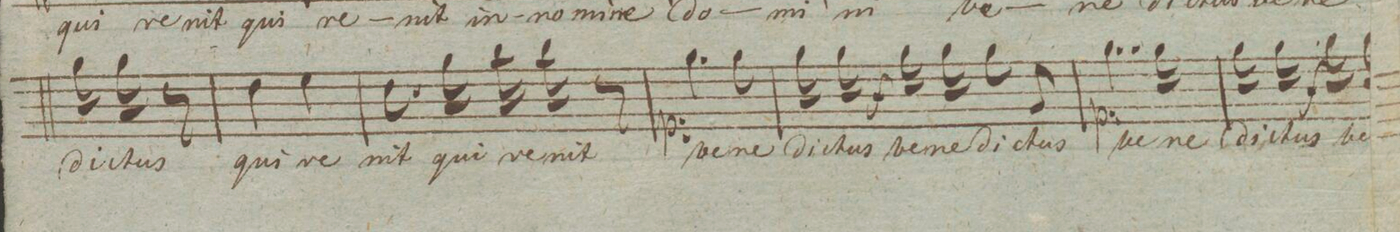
**kern	**text	**dynam
*I"Alto.	*	*
*clefC3	*	*
*k[f#c#g#]	*	*
*M2/4	*	*
16a\	-di-	.
16a\	-ctus	.
8r	.	.
=44	=44	=44
4e\	qui	.
4f#\	ve-	.
=45	=45	=45
8.e\	-nit	.
16a\	qui	.
16cc#\	ve-	.
16cc#\	-nit	.
8r	.	.
=46	=46	=46
4.a\	be-	p
8a\	-ne-	.
=47	=47	=47
16a\	-di-	.
16a\	-ctus	.
16a\	be-	f
16a\	-ne-	.
8a\	-di-	.
8A/	-ctus	.
=48	=48	=48
4..a\	be-	p
16a\	-ne-	.
=49	=49	=49
16a\	-di-	.
16a\	-ctus	.
16a\	be-	f
16a\	-[ne]-	.
*-	*-	*-
